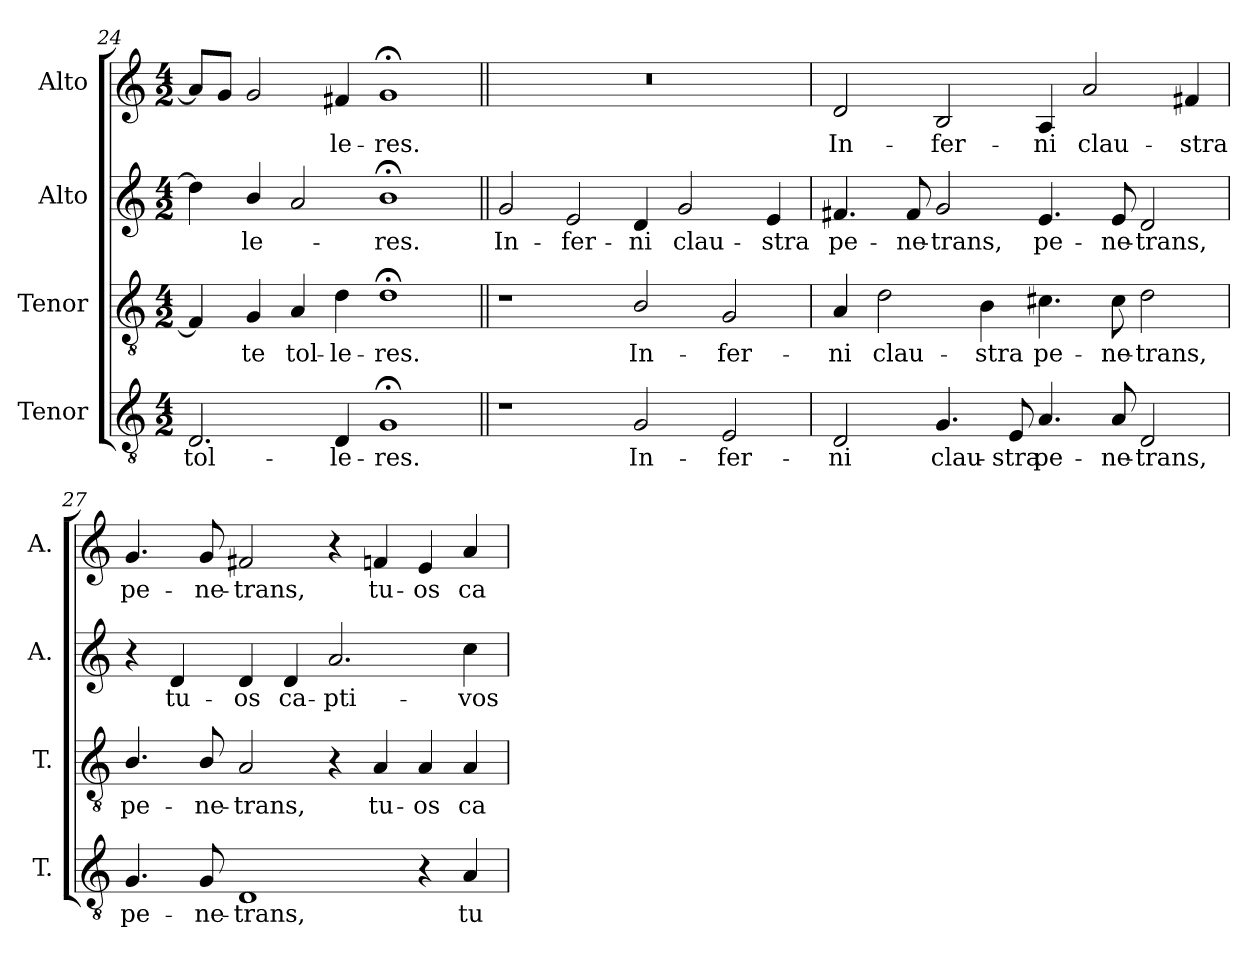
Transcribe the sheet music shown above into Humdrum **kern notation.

**kern	**text	**kern	**text	**kern	**text	**kern	**text
*part4	*part4	*part3	*part3	*part2	*part2	*part1	*part1
*staff4	*staff4	*staff3	*staff3	*staff2	*staff2	*staff1	*staff1
*I"Tenor	*	*I"Tenor	*	*I"Alto	*	*I"Alto	*
*I'T.	*	*I'T.	*	*I'A.	*	*I'A.	*
*clefGv2	*	*clefGv2	*	*clefG2	*	*clefG2	*
*ITrd7c12	*	*ITrd7c12	*	*	*	*	*
*k[]	*	*k[]	*	*k[]	*	*k[]	*
*C:	*	*C:	*	*C:	*	*C:	*
*M4/2	*	*M4/2	*	*M4/2	*	*M4/2	*
=24	=24	=24	=24	=24	=24	=24	=24
!	!LO:LY:b:color=#000000	!	!	!	!	!	!
2.DDi/	tol-	4FF#i/]	.	4ddi\]	.	8ai/L]	.
.	.	.	.	.	.	8gi/J	.
!	!	!	!LO:LY:b:color=#000000	!	!	!	!
!	!	!	!	!	!LO:LY:b:color=#000000	!	!
.	.	4GGi/	-te	4bi/	-le-	2gi/	.
!	!	!	!LO:LY:b:color=#000000	!	!	!	!
.	.	4AAi/	tol-	2ai/	.	.	.
!	!LO:LY:b:color=#000000	!	!	!	!	!	!
!	!	!	!LO:LY:b:color=#000000	!	!	!	!
!	!	!	!	!	!	!	!LO:LY:b:color=#000000
4DDi/	-le-	4Di\	-le-	.	.	4f#Xi/	-le-
!	!LO:LY:b:color=#000000	!	!	!	!	!	!
!	!	!	!LO:LY:b:color=#000000	!	!	!	!
!	!	!	!	!	!LO:LY:b:color=#000000	!	!
!	!	!	!	!	!	!	!LO:LY:b:color=#000000
1GG;i	-res.	1D;i	-res.	1b;i	-res.	1g;i	-res.
!!LO:PB:g=z
=25||	=25||	=25||	=25||	=25||	=25||	=25||	=25||
!	!	!	!	!	!LO:LY:b:color=#000000	!LO:N:vis=1	!
1r	.	1r	.	2gi/	In-	0r	.
!	!	!	!	!	!LO:LY:b:color=#000000	!	!
.	.	.	.	2ei/	-fer-	.	.
!	!LO:LY:b:color=#000000	!	!	!	!	!	!
!	!	!	!LO:LY:b:color=#000000	!	!	!	!
!	!	!	!	!	!LO:LY:b:color=#000000	!	!
2GGi/	In-	2BBi/	In-	4di/	-ni	.	.
!	!	!	!	!	!LO:LY:b:color=#000000	!	!
.	.	.	.	2gi/	clau-	.	.
!	!LO:LY:b:color=#000000	!	!	!	!	!	!
!	!	!	!LO:LY:b:color=#000000	!	!	!	!
2EEi/	-fer-	2GGi/	-fer-	.	.	.	.
!	!	!	!	!	!LO:LY:b:color=#000000	!	!
.	.	.	.	4ei/	-stra	.	.
=26	=26	=26	=26	=26	=26	=26	=26
!	!LO:LY:b:color=#000000	!	!	!	!	!	!
!	!	!	!LO:LY:b:color=#000000	!	!	!	!
!	!	!	!	!	!LO:LY:b:color=#000000	!	!
!	!	!	!	!	!	!	!LO:LY:b:color=#000000
2DDi/	-ni	4AAi/	-ni	4.f#Xi/	pe-	2di/	In-
!	!	!	!LO:LY:b:color=#000000	!	!	!	!
.	.	2Di\	clau-	.	.	.	.
!	!	!	!	!	!LO:LY:b:color=#000000	!	!
.	.	.	.	8f#i/	-ne-	.	.
!	!LO:LY:b:color=#000000	!	!	!	!	!	!
!	!	!	!	!	!LO:LY:b:color=#000000	!	!
!	!	!	!	!	!	!	!LO:LY:b:color=#000000
4.GGi/	clau-	.	.	2gi/	-trans,	2Bi/	-fer-
!	!	!	!LO:LY:b:color=#000000	!	!	!	!
.	.	4BBi\	-stra	.	.	.	.
!	!LO:LY:b:color=#000000	!	!	!	!	!	!
8EEi/	-stra	.	.	.	.	.	.
!	!LO:LY:b:color=#000000	!	!	!	!	!	!
!	!	!	!LO:LY:b:color=#000000	!	!	!	!
!	!	!	!	!	!LO:LY:b:color=#000000	!	!
!	!	!	!	!	!	!	!LO:LY:b:color=#000000
4.AAi/	pe-	4.C#Xi\	pe-	4.ei/	pe-	4Ai/	-ni
!	!	!	!	!	!	!	!LO:LY:b:color=#000000
.	.	.	.	.	.	2ai/	clau-
!	!LO:LY:b:color=#000000	!	!	!	!	!	!
!	!	!	!LO:LY:b:color=#000000	!	!	!	!
!	!	!	!	!	!LO:LY:b:color=#000000	!	!
8AAi/	-ne-	8C#i\	-ne-	8ei/	-ne-	.	.
!	!LO:LY:b:color=#000000	!	!	!	!	!	!
!	!	!	!LO:LY:b:color=#000000	!	!	!	!
!	!	!	!	!	!LO:LY:b:color=#000000	!	!
2DDi/	-trans,	2Di\	-trans,	2di/	-trans,	.	.
!	!	!	!	!	!	!	!LO:LY:b:color=#000000
.	.	.	.	.	.	4f#Xi/	-stra
=27	=27	=27	=27	=27	=27	=27	=27
!	!LO:LY:b:color=#000000	!	!	!	!	!	!
!	!	!	!LO:LY:b:color=#000000	!	!	!	!
!	!	!	!	!	!	!	!LO:LY:b:color=#000000
4.GGi/	pe-	4.BBi/	pe-	4r	.	4.gi/	pe-
!	!	!	!	!	!LO:LY:b:color=#000000	!	!
.	.	.	.	4di/	tu-	.	.
!	!LO:LY:b:color=#000000	!	!	!	!	!	!
!	!	!	!LO:LY:b:color=#000000	!	!	!	!
!	!	!	!	!	!	!	!LO:LY:b:color=#000000
8GGi/	-ne-	8BBi/	-ne-	.	.	8gi/	-ne-
!	!LO:LY:b:color=#000000	!	!	!	!	!	!
!	!	!	!LO:LY:b:color=#000000	!	!	!	!
!	!	!	!	!	!LO:LY:b:color=#000000	!	!
!	!	!	!	!	!	!	!LO:LY:b:color=#000000
1DDi	-trans,	2AAi/	-trans,	4di/	-os	2f#Xi/	-trans,
!	!	!	!	!	!LO:LY:b:color=#000000	!	!
.	.	.	.	4di/	ca-	.	.
!	!	!	!	!	!LO:LY:b:color=#000000	!	!
.	.	4r	.	2.ai/	-pti-	4r	.
!	!	!	!LO:LY:b:color=#000000	!	!	!	!
!	!	!	!	!	!	!	!LO:LY:b:color=#000000
.	.	4AAi/	tu-	.	.	4fni/	tu-
!	!	!	!LO:LY:b:color=#000000	!	!	!	!
!	!	!	!	!	!	!	!LO:LY:b:color=#000000
4r	.	4AAi/	-os	.	.	4ei/	-os
!	!LO:LY:b:color=#000000	!	!	!	!	!	!
!	!	!	!LO:LY:b:color=#000000	!	!	!	!
!	!	!	!	!	!LO:LY:b:color=#000000	!	!
!	!	!	!	!	!	!	!LO:LY:b:color=#000000
4AAi/	tu-	4AAi/	ca-	4cci\	-vos	4ai/	ca-
=	=	=	=	=	=	=	=
*-	*-	*-	*-	*-	*-	*-	*-
